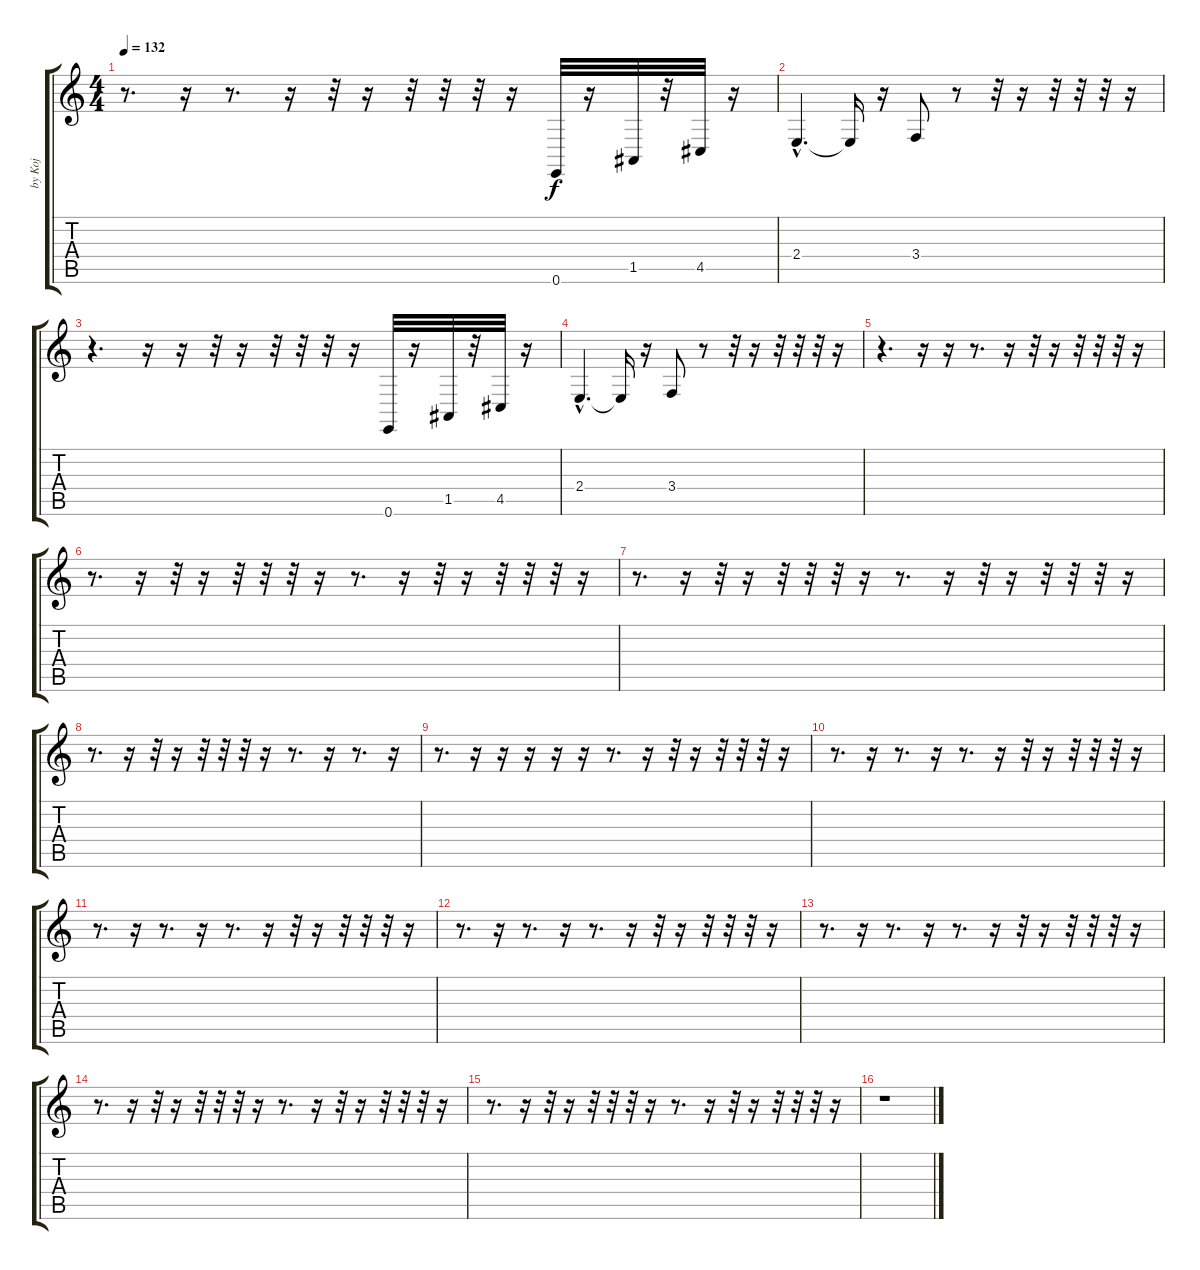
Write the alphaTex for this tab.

\track ("    by Koji Kondo, MIDI" "    by Koj") {instrument tuba}
\staff {score tabs}
\tuning (E4 B3 G3 D3 A2 E2) {hide}
\ts (4 4)
\tempo 132
\clef g2
\ks c
r.8{d dy f} r.16 r.8{d} r.16 r.32 r.16 r.32 r.32 r.32 r.16 0.6.32 r.16 1.5.32 r.32 4.5.32 r.16 |
2.4{hac}.4{d} 2.4{t}.16 r.16 3.4.8 r.8 r.32 r.16 r.32 r.32 r.32 r.16 |
r.4{d} r.16 r.16 r.32 r.16 r.32 r.32 r.32 r.16 0.6.32 r.16 1.5.32 r.32 4.5.32 r.16 |
2.4{hac}.4{d} 2.4{t}.16 r.16 3.4.8 r.8 r.32 r.16 r.32 r.32 r.32 r.16 |
r.4{d} r.16 r.16 r.8{d} r.16 r.32 r.16 r.32 r.32 r.32 r.16 |
r.8{d} r.16 r.32 r.16 r.32 r.32 r.32 r.16 r.8{d} r.16 r.32 r.16 r.32 r.32 r.32 r.16 |
r.8{d} r.16 r.32 r.16 r.32 r.32 r.32 r.16 r.8{d} r.16 r.32 r.16 r.32 r.32 r.32 r.16 |
r.8{d} r.16 r.32 r.16 r.32 r.32 r.32 r.16 r.8{d} r.16 r.8{d} r.16 |
r.8{d} r.16 r.16 r.16 r.16 r.16 r.8{d volume 12} r.16 r.32{volume 12} r.16 r.32{volume 12} r.32 r.32{volume 11} r.16 |
r.8{d volume 11} r.16 r.8{d volume 11} r.16 r.8{d volume 10} r.16 r.32{volume 10} r.16 r.32{volume 10} r.32 r.32{volume 10} r.16 |
r.8{d volume 10} r.16 r.8{d volume 9} r.16 r.8{d volume 9} r.16 r.32{volume 8} r.16 r.32{volume 8} r.32 r.32{volume 8} r.16 |
r.8{d volume 8} r.16 r.8{d volume 8} r.16 r.8{d volume 7} r.16 r.32{volume 7} r.16 r.32{volume 6} r.32 r.32{volume 6} r.16 |
r.8{d volume 6} r.16 r.8{d volume 6} r.16 r.8{d volume 5} r.16 r.32{volume 5} r.16 r.32{volume 5} r.32 r.32{volume 5} r.16 |
r.8{d volume 5} r.16 r.32{volume 4} r.16 r.32{volume 4} r.32 r.32{volume 4} r.16 r.8{d volume 4} r.16 r.32{volume 3} r.16 r.32{volume 3} r.32 r.32{volume 3} r.16 |
r.8{d volume 3} r.16 r.32{volume 2} r.16 r.32{volume 2} r.32 r.32{volume 2} r.16 r.8{d volume 2} r.16 r.32{volume 2} r.16 r.32{volume 2} r.32 r.32{volume 1} r.16 |
r.1
